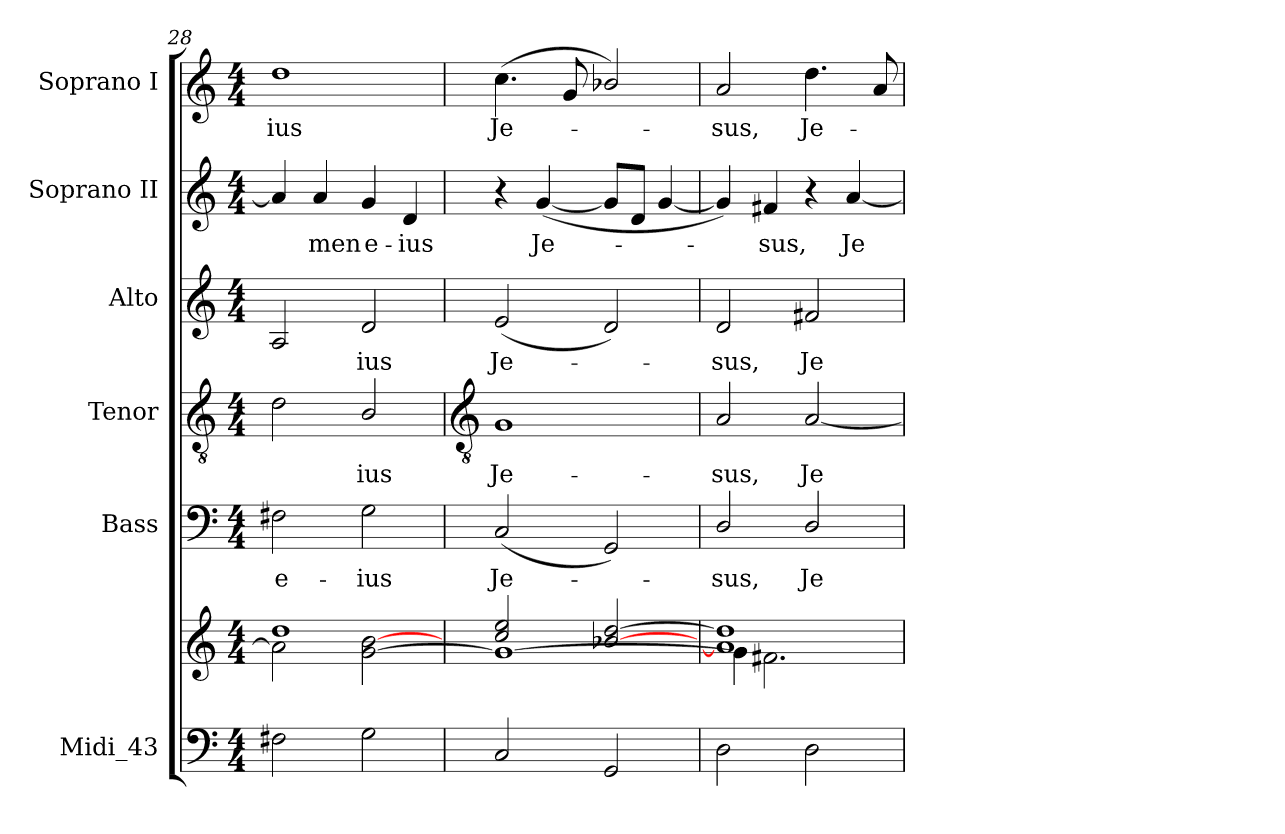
**kern	**kern	**kern	**text	**kern	**text	**kern	**text	**kern	**text	**kern	**text
*part6	*part6	*part5	*part5	*part4	*part4	*part3	*part3	*part2	*part2	*part1	*part1
*staff7	*staff6	*staff5	*staff5	*staff4	*staff4	*staff3	*staff3	*staff2	*staff2	*staff1	*staff1
*I"Midi_43	*	*I"Bass	*	*I"Tenor	*	*I"Alto	*	*I"Soprano II	*	*I"Soprano I	*
*	*	*I'B	*	*I'T	*	*I'A	*	*	*	*	*
*clefF4	*clefG2	*clefF4	*	*clefGv2	*	*clefG2	*	*clefG2	*	*clefG2	*
*k[]	*k[]	*k[]	*	*k[]	*	*k[]	*	*k[]	*	*k[]	*
*C:	*C:	*C:	*	*C:	*	*C:	*	*C:	*	*C:	*
*M4/4	*M4/4	*M4/4	*	*M4/4	*	*M4/4	*	*M4/4	*	*M4/4	*
=28	=28	=28	=28	=28	=28	=28	=28	=28	=28	=28	=28
*	*^	*	*	*	*	*	*	*	*	*	*
*	*	*^	*	*	*	*	*	*	*	*	*	*
!	!	!	!	!	!LO:LY:b	!	!	!	!	!	!	!	!LO:LY:b
2F#X	1dd/	2a\]	2ryy	2F#X	e-	2d	.	2A	.	4a]	.	1dd	-ius
!	!	!	!	!	!	!	!	!	!	!	!LO:LY:b	!	!
.	.	.	.	.	.	.	.	.	.	4a	men	.	.
!	!	!	!	!	!LO:LY:b	!	!LO:LY:b	!	!LO:LY:b	!	!LO:LY:b	!	!
2G	.	2ryy	[2g\ [2b\	2G	-ius	2B/	ius	2d	ius	4g	e-	.	.
!	!	!	!	!	!	!	!	!	!	!	!LO:LY:b	!	!
.	.	.	.	.	.	.	.	.	.	4d	-ius	.	.
!!LO:LB:g=z
=29	=29	=29	=29	=29	=29	=29	=29	=29	=29	=29	=29	=29	=29
*	*	*	*	*	*	*clefGv2	*	*	*	*	*	*	*
!	!	!	!	!	!LO:LY:b	!	!LO:LY:b	!	!LO:LY:b	!	!	!	!LO:LY:b
2C	2cc/ 2ee/	1ryy	1g\_	(<2C	Je-	1G	Je-	(<2e	Je-	4r	.	(<4.cc	Je-
!	!	!	!	!	!	!	!	!	!	!	!LO:LY:b	!	!
.	.	.	.	.	.	.	.	.	.	(<[4g	Je-	.	.
.	.	.	.	.	.	.	.	.	.	.	.	8g	.
2GG	[2b-X/ [2dd/	.	.	2GG)	.	.	.	2d)	.	8gL]	.	2b-X/)	.
.	.	.	.	.	.	.	.	.	.	8dJ	.	.	.
.	.	.	.	.	.	.	.	.	.	[4g	.	.	.
=30	=30	=30	=30	=30	=30	=30	=30	=30	=30	=30	=30	=30	=30
!	!	!	!	!	!LO:LY:b	!	!LO:LY:b	!	!LO:LY:b	!	!	!	!LO:LY:b
2D	1a/] 1dd/]	1ryy	4g\]	2D/	sus,	2A	-sus,	2d	sus,	4g])	.	2a	sus,
!	!	!	!	!	!	!	!	!	!	!	!LO:LY:b	!	!
.	.	.	2.f#X\	.	.	.	.	.	.	4f#X	sus,	.	.
!	!	!	!	!	!LO:LY:b	!	!LO:LY:b	!	!LO:LY:b	!	!	!	!LO:LY:b
2D	.	.	.	2D/	Je-	[2A	Je-	2f#X	Je-	4r	.	4.dd	Je-
!	!	!	!	!	!	!	!	!	!	!	!LO:LY:b	!	!
.	.	.	.	.	.	.	.	.	.	[4a	Je-	.	.
.	.	.	.	.	.	.	.	.	.	.	.	8a	.
*	*v	*v	*v	*	*	*	*	*	*	*	*	*	*
=	=	=	=	=	=	=	=	=	=	=	=
*-	*-	*-	*-	*-	*-	*-	*-	*-	*-	*-	*-
